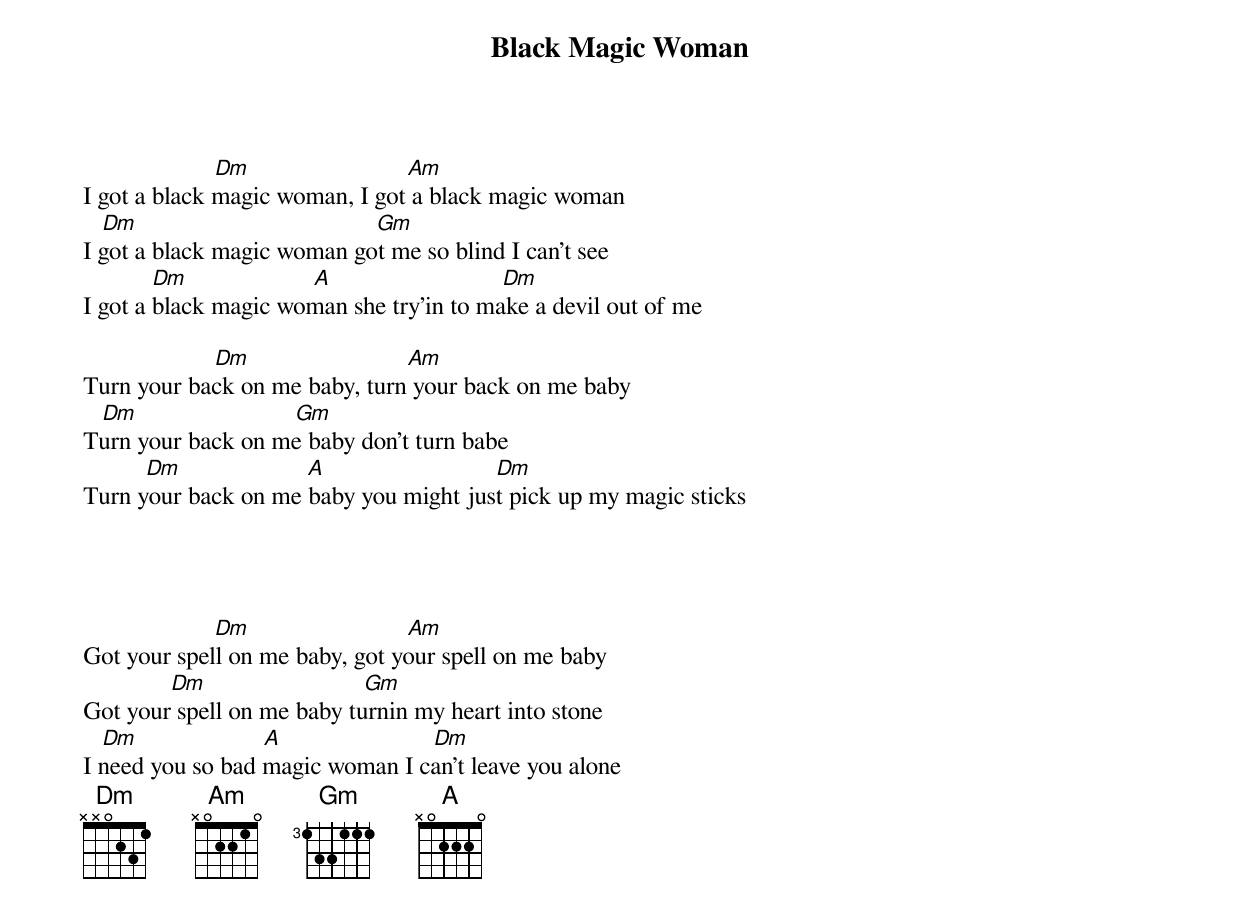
{t: Black Magic Woman}
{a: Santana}

                     [Dm]                         [Am]
I got a black magic woman, I got a black magic woman
	  [Dm]                                      [Gm]
I got a black magic woman got me so blind I can't see
	          [Dm]                    [A]                           [Dm]
I got a black magic woman she try'in to make a devil out of me

                     [Dm]                         [Am]
Turn your back on me baby, turn your back on me baby
	  [Dm]                         [Gm]
Turn your back on me baby don't turn babe
          [Dm]                    [A]                           [Dm]
Turn your back on me baby you might just pick up my magic sticks


<SOLO>

                     [Dm]                         [Am]
Got your spell on me baby, got your spell on me baby
	             [Dm]                         [Gm]
Got your spell on me baby turnin my heart into stone
   [Dm]                    [A]                        [Dm]
I need you so bad magic woman I can't leave you alone
